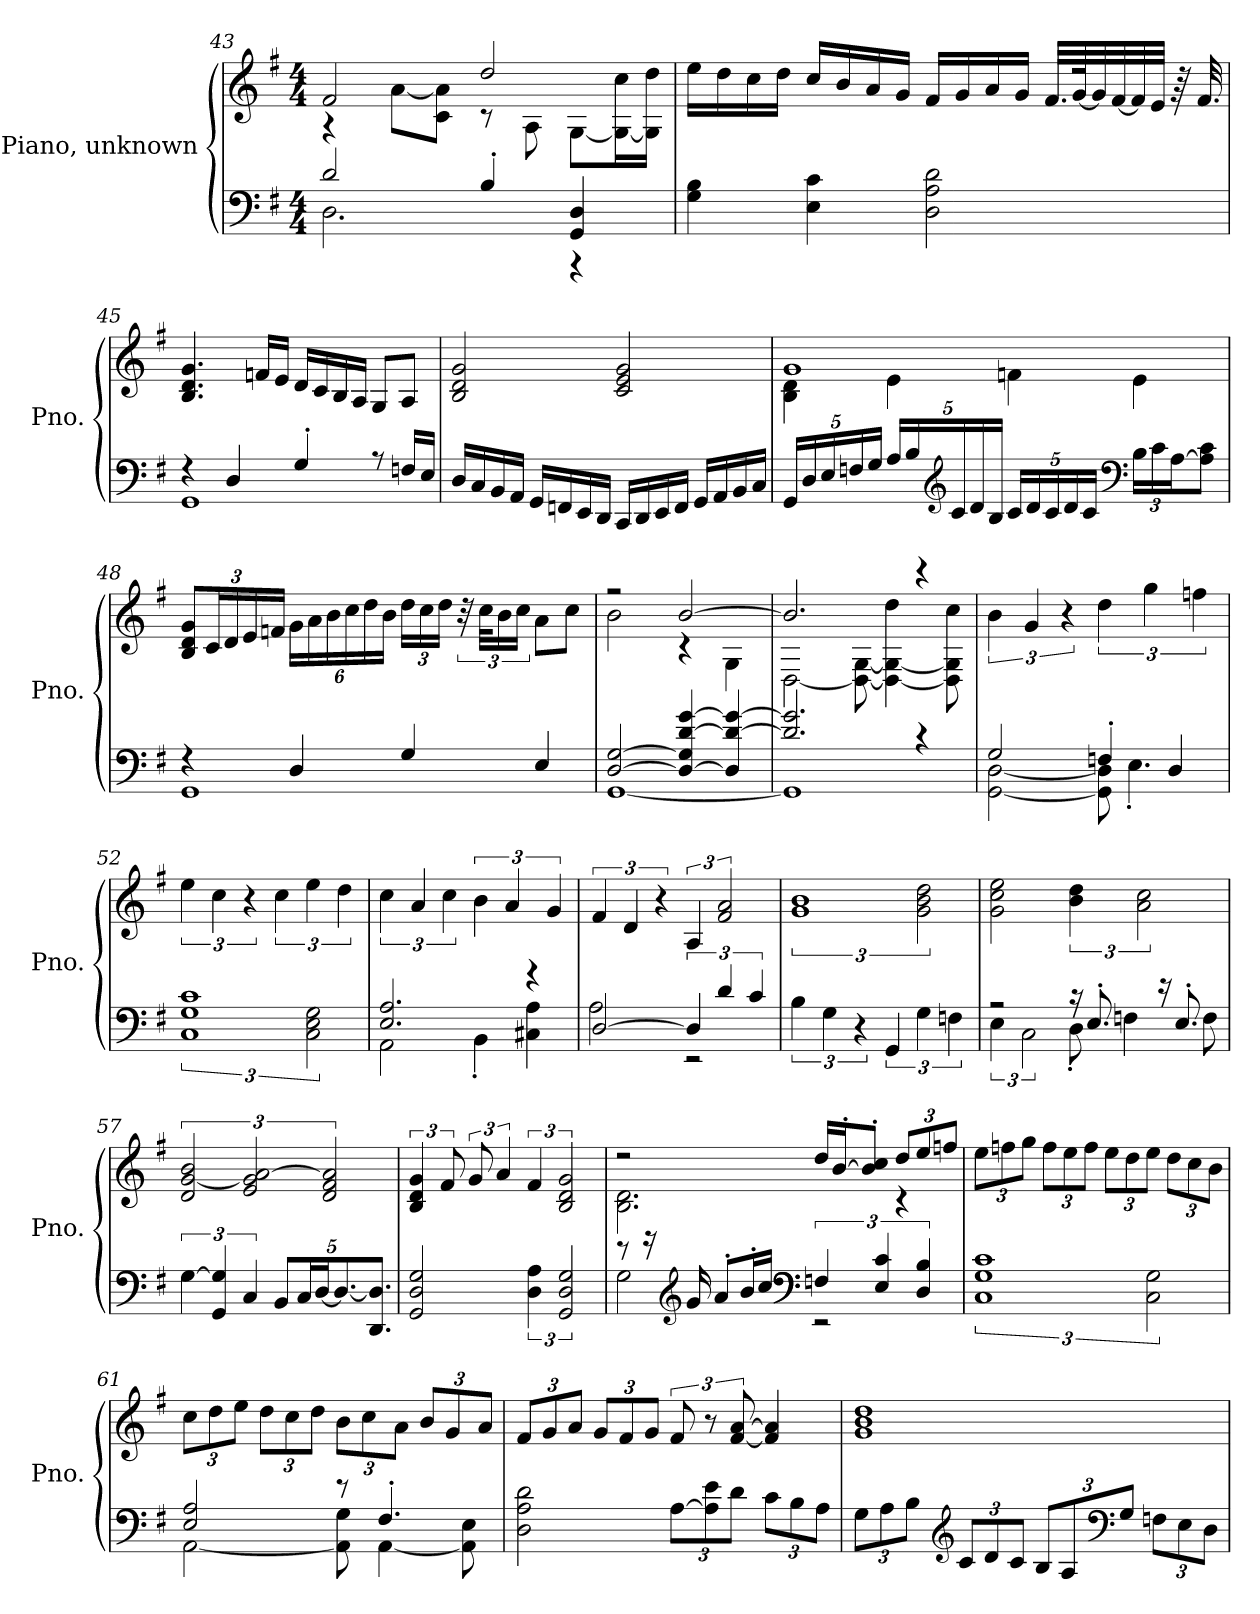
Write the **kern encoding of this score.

**kern	**kern
*part1	*part1
*staff2	*staff1
*I"Piano, unknown	*
*I'Pno.	*
*clefF4	*clefG2
*k[f#]	*k[f#]
*M4/4	*M4/4
=43	=43
*^	*^
2d/	2.D\	2f#/	4r
.	.	.	[8a\L
.	.	.	8c\ 8a\]J
4B'/	.	2dd/	8r
.	.	.	8A\
4GG/ 4D/	4r	.	[8G\L
.	.	.	16G\_ 16cc\L
.	.	.	16G\] 16dd\JJ
*v	*v	*	*
*	*v	*v
!!LO:LB:g=z
=44	=44
4G\ 4B\	16ee\LL
.	16dd\
.	16cc\
.	16dd\JJ
4E\ 4c\	16cc/LL
.	16b/
.	16a/
.	16g/JJ
2D\ 2A\ 2d\	16f#/LL
.	16g/
.	16a/
.	16g/JJ
.	32.f#/LLL
.	[64g/K
.	32g/]
.	[32f#/
.	32f#/]
.	32e/JJJ
.	64r
.	32.f#/
=45	=45
*^	*
4r	1GG	4.B/ 4.d/ 4.g/
4D/	.	.
.	.	16fn/LL
.	.	16e/JJ
4G'/	.	16d/LL
.	.	16c/
.	.	16B/
.	.	16A/JJ
8r	.	8G/L
16Fn/LL	.	8A/J
16E/JJ	.	.
*v	*v	*
!!LO:LB:g=z
=46	=46
16D/LL	2B/ 2d/ 2g/
16C/	.
16BB/	.
16AA/JJ	.
16GG/LL	.
16FFn/	.
16EE/	.
16DD/JJ	.
16CC/LL	2c/ 2e/ 2g/
16DD/	.
16EE/	.
16FF/JJ	.
16GG/LL	.
16AA/	.
16BB/	.
16C/JJ	.
=47	=47
*Xbrackettup	*
*	*^
20GG/LL	1g	4B\ 4d\
20D/	.	.
20E/	.	.
20Fn/	.	.
20G/JJ	.	.
20A/LL	.	4e\
20B/	.	.
*clefG2	*	*
20c/	.	.
20d/	.	.
20B/JJ	.	.
20c/LL	.	4fn\
20d/	.	.
20c/	.	.
20d/	.	.
20c/JJ	.	.
*clefF4	*	*
24B\LL	.	4e\
24c\	.	.
[24A\J	.	.
8A\] 8c\J	.	.
*	*v	*v
!!LO:LB:g=z
=48	=48
*^	*
*	*	*Xbrackettup
4r	1GG	12B/ 12d/ 12g/L
.	.	24c/L
.	.	24d/
.	.	24e/
.	.	24fn/JJ
4D/	.	24g\LL
.	.	24a\
.	.	24b\
.	.	24cc\
.	.	24dd\
.	.	24b\JJ
4G/	.	24dd\LL
.	.	24cc\
.	.	24dd\JJ
*	*	*brackettup
.	.	48r
.	.	48cc\KLL
.	.	24b\
.	.	24cc\JJ
4E/	.	8a\L
.	.	8cc\J
=49	=49	=49
*	*	*^
[2D/ [2G/	[1GG	2r	2b\
4D/_ 4G/] [4d/ [4g/	.	[2b/	4r
4D/] 4d/_ 4g/_	.	.	4G\
=50	=50	=50	=50
2.d/] 2.g/]	1GG]	2.b/]	[2D\
.	.	.	8D\_ [8G\
.	.	.	4D\_ 4G\_ 4dd\
4r	.	4r	.
.	.	.	8D\] 8G\] 8cc\
*	*	*v	*v
=51	=51	=51
2G/	[2GG\ [2D\	6b\
.	.	6g/
.	.	6r
4Fn'/	8GG\] 8D\]	6dd\
.	4.E'\	.
.	.	6gg\
4D/	.	.
.	.	6ffn\
*v	*v	*
!!LO:LB:g=z
=52	=52
*brackettup	*
3%2C 3%2G 3%2c	6ee\
.	6cc\
.	6r
.	6cc\
3C\ 3E\ 3G\	6ee\
.	6dd\
=53	=53
*^	*
2.E/ 2.A/	2AA\	6cc\
.	.	6a/
.	.	6cc\
.	4BB'\	6b\
.	.	6a/
4r	4C#X\ 4A\	.
.	.	6g/
=54	=54	=54
[2D/	2A\	6f#/
.	.	6d/
.	.	6r
6D/]	2r	6A/
6d/	.	3f#/ 3a/
6c/	.	.
*v	*v	*
=55	=55
6B\	3%2g 3%2b
6G\	.
6r	.
6GG/	.
6G\	3g\ 3b\ 3dd\
6Fn\	.
=56	=56
*^	*
2r	6E\	2g\ 2cc\ 2ee\
.	3C\	.
16r	8D'\	6b\ 6dd\
8.E'/	.	.
.	4Fn\	.
.	.	3a\ 3cc\
16r	.	.
8.E'/	.	.
.	8F\	.
*v	*v	*
!!LO:LB:g=z
=57	=57
[6G\	3d/ [3g/ 3b/
6GG/ 6G/]	.
6C/	3e/ 3g/] [3a/
*Xbrackettup	*
10BB/L	.
20C/L	.
[20D/J	.
.	3d/ 3f#/ 3a/]
10.D/_	.
10.DD/ 10.D/]J	.
=58	=58
2GG/ 2D/ 2G/	6B/ 6d/ 6g/
.	12f#/
.	12g/
.	6a/
*brackettup	*
6D\ 6A\	6f#/
3GG/ 3D/ 3G/	3B/ 3d/ 3g/
=59	=59
*^	*^
8r	2G\	2r	2.B\ 2.d\
16r	.	.	.
*clefG2	*	*	*
16g/	.	.	.
8a'/L	.	.	.
16b'/L	.	.	.
16cc/JJ	.	.	.
*clefF4	*	*	*
6Fn/	2r	16dd/LL	.
.	.	[16b'/J	.
.	.	8b/]' 8cc/'J	.
6E/ 6c/	.	.	.
*	*	*Xbrackettup	*
.	.	12dd/L	4r
6D/ 6B/	.	12ee/	.
.	.	12ffn/J	.
*v	*v	*	*
*	*v	*v
!!LO:PB:g=z
=60	=60
3%2C 3%2G 3%2c	12ee\L
.	12ffn\
.	12gg\J
.	12ff\L
.	12ee\
.	12ff\J
.	12ee\L
.	12dd\
3C\ 3G\	12ee\J
.	12dd\L
.	12cc\
.	12b\J
=61	=61
*^	*
2E/ 2A/	[2AA\	12cc\L
.	.	12dd\
.	.	12ee\J
.	.	12dd\L
.	.	12cc\
.	.	12dd\J
8r	8AA\] 8G\	12b\L
.	.	12cc\
4.F#'/	[4AA\	.
.	.	12a\J
.	.	12b/L
.	.	12g/
.	8AA\] 8E\	.
.	.	12a/J
*v	*v	*
=62	=62
2D\ 2A\ 2d\	12f#/L
.	12g/
.	12a/J
.	12g/L
.	12f#/
.	12g/J
*Xbrackettup	*brackettup
[12A\L	12f#/
12A\] 12e\	12r
12d\J	[12f#/ [12a/
12c\L	4f#/] 4a/]
12B\	.
12A\J	.
!!LO:LB:g=z
=63	=63
12G\L	1g 1b 1dd
12A\	.
12B\J	.
*clefG2	*
12c/L	.
12d/	.
12c/J	.
12B/L	.
12A/	.
*clefF4	*
12G/J	.
12Fn\L	.
12E\	.
12D\J	.
=	=
*-	*-
